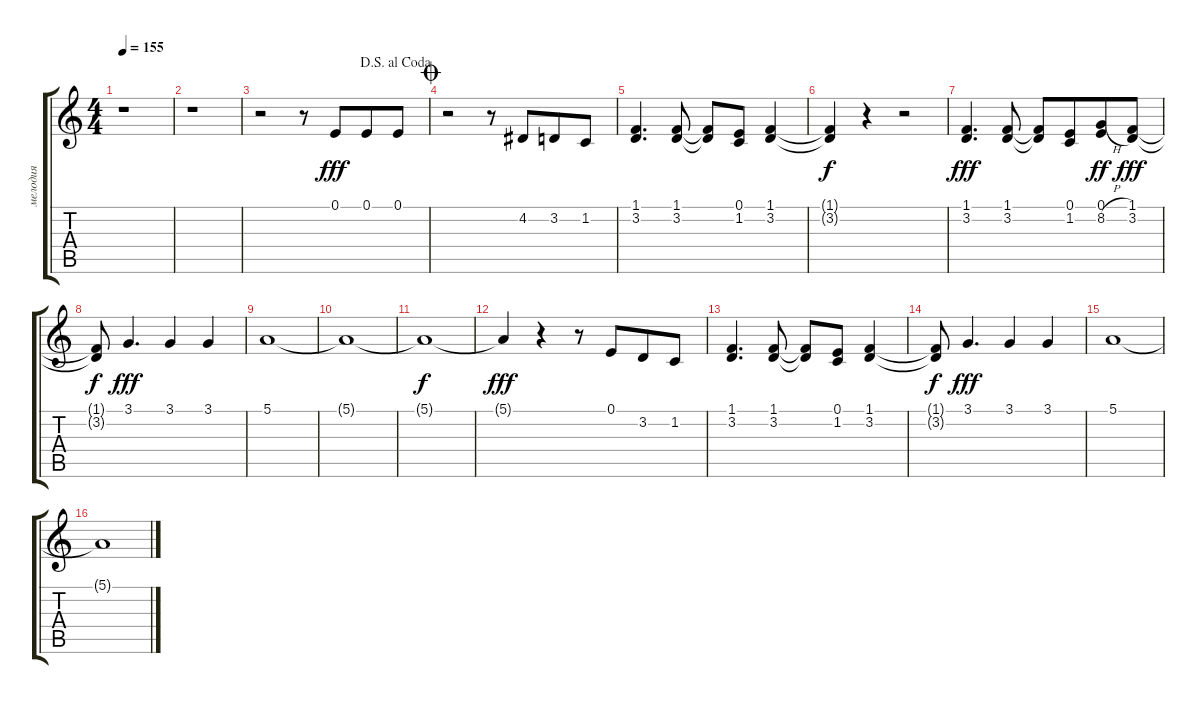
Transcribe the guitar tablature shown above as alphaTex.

\track ("мелодия" "мелодия") {instrument accordion}
\staff {score tabs}
\tuning (E4 B3 G3 D3 A2 E2) {hide}
\ts (4 4)
\tempo 155
\clef g2
\ks aminor
r.1{dy fff} |
r.1 |
\jump dalsegnoalcoda
r.2 r.8 0.1.8{beam merge} 0.1.8 0.1.8 |
\jump coda
r.2 r.8 4.2.8{beam merge} 3.2.8 1.2.8 |
(1.1 3.2).4{d} (1.1 3.2).8 (1.1{t} 3.2{t}).8 (0.1 1.2).8 (1.1 3.2).4 |
(1.1{t} 3.2{t}).4{dy f} r.4 r.2 |
(1.1 3.2).4{d dy fff} (1.1 3.2).8 (1.1{t} 3.2{t}).8 (0.1 1.2).8{beam merge} (0.1{h} 8.2{h}).8{dy ff} (1.1 3.2).8{dy fff} |
(1.1{t} 3.2{t}).8{dy f} 3.1.4{d dy fff} 3.1.4 3.1.4 |
5.1.1 |
5.1{t}.1 |
5.1{t}.1{dy f} |
5.1{t}.4{dy fff} r.4 r.8 0.1.8{beam merge} 3.2.8 1.2.8 |
(1.1 3.2).4{d} (1.1 3.2).8 (1.1{t} 3.2{t}).8 (0.1 1.2).8 (1.1 3.2).4 |
(1.1{t} 3.2{t}).8{dy f} 3.1.4{d dy fff} 3.1.4 3.1.4 |
5.1.1 |
5.1{t}.1
